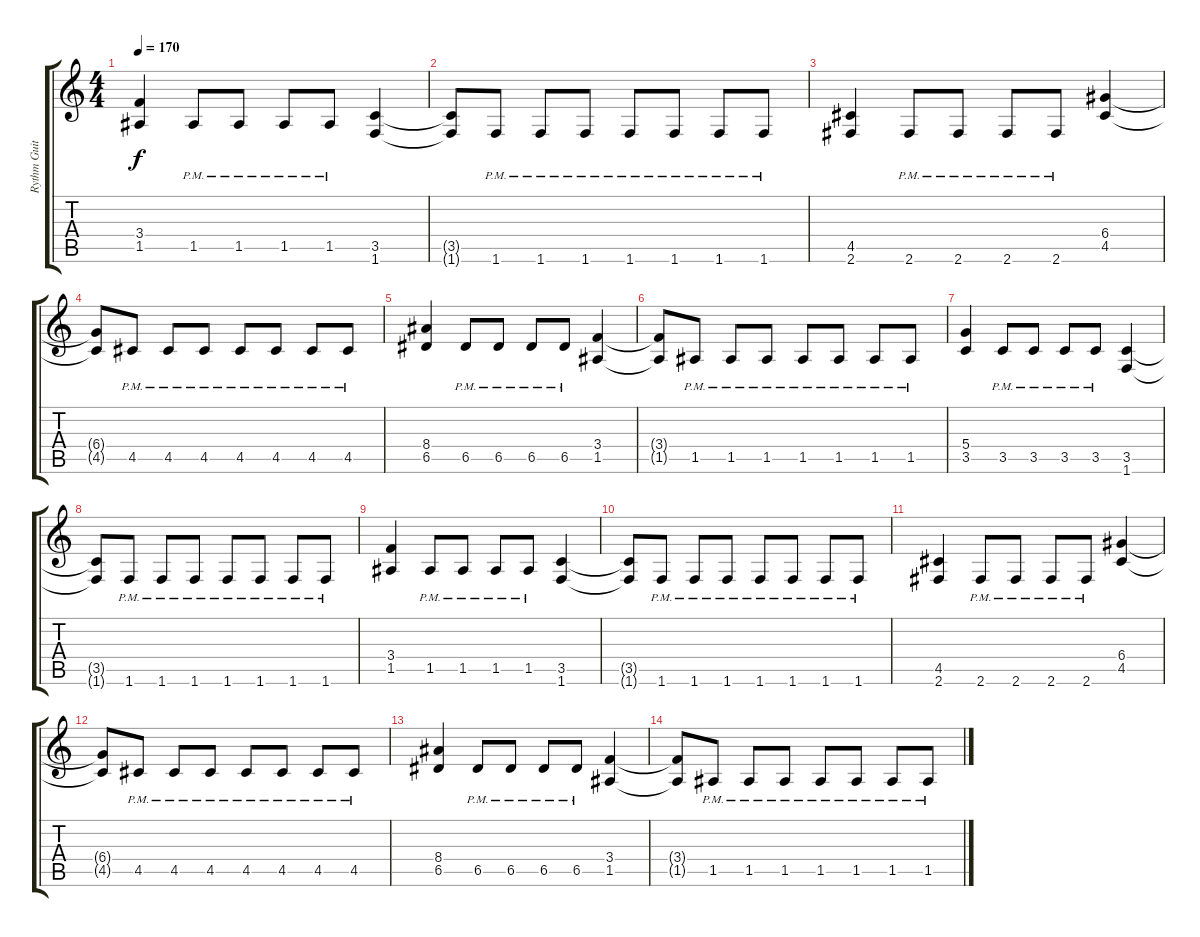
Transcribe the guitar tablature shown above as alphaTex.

\track ("Rythm Guitar" "Rythm Guit") {instrument distortionguitar}
\staff {score tabs}
\tuning (E4 B3 G3 D3 A2 E2) {hide}
\ts (4 4)
\tempo 170
\clef g2
\ks c
(3.4 1.5).4{dy f} 1.5{pm}.8 1.5{pm}.8 1.5{pm}.8 1.5{pm}.8 (3.5 1.6).4 |
(3.5{t} 1.6{t}).8 1.6{pm}.8 1.6{pm}.8 1.6{pm}.8 1.6{pm}.8 1.6{pm}.8 1.6{pm}.8 1.6{pm}.8 |
(4.5 2.6).4 2.6{pm}.8 2.6{pm}.8 2.6{pm}.8 2.6{pm}.8 (6.4 4.5).4 |
(6.4{t} 4.5{t}).8 4.5{pm}.8 4.5{pm}.8 4.5{pm}.8 4.5{pm}.8 4.5{pm}.8 4.5{pm}.8 4.5{pm}.8 |
(8.4 6.5).4 6.5{pm}.8 6.5{pm}.8 6.5{pm}.8 6.5{pm}.8 (3.4 1.5).4 |
(3.4{t} 1.5{t}).8 1.5{pm}.8 1.5{pm}.8 1.5{pm}.8 1.5{pm}.8 1.5{pm}.8 1.5{pm}.8 1.5{pm}.8 |
(5.4 3.5).4 3.5{pm}.8 3.5{pm}.8 3.5{pm}.8 3.5{pm}.8 (3.5 1.6).4 |
(3.5{t} 1.6{t}).8 1.6{pm}.8 1.6{pm}.8 1.6{pm}.8 1.6{pm}.8 1.6{pm}.8 1.6{pm}.8 1.6{pm}.8 |
(3.4 1.5).4 1.5{pm}.8 1.5{pm}.8 1.5{pm}.8 1.5{pm}.8 (3.5 1.6).4 |
(3.5{t} 1.6{t}).8 1.6{pm}.8 1.6{pm}.8 1.6{pm}.8 1.6{pm}.8 1.6{pm}.8 1.6{pm}.8 1.6{pm}.8 |
(4.5 2.6).4 2.6{pm}.8 2.6{pm}.8 2.6{pm}.8 2.6{pm}.8 (6.4 4.5).4 |
(6.4{t} 4.5{t}).8 4.5{pm}.8 4.5{pm}.8 4.5{pm}.8 4.5{pm}.8 4.5{pm}.8 4.5{pm}.8 4.5{pm}.8 |
(8.4 6.5).4 6.5{pm}.8 6.5{pm}.8 6.5{pm}.8 6.5{pm}.8 (3.4 1.5).4 |
(3.4{t} 1.5{t}).8 1.5{pm}.8 1.5{pm}.8 1.5{pm}.8 1.5{pm}.8 1.5{pm}.8 1.5{pm}.8 1.5{pm}.8
